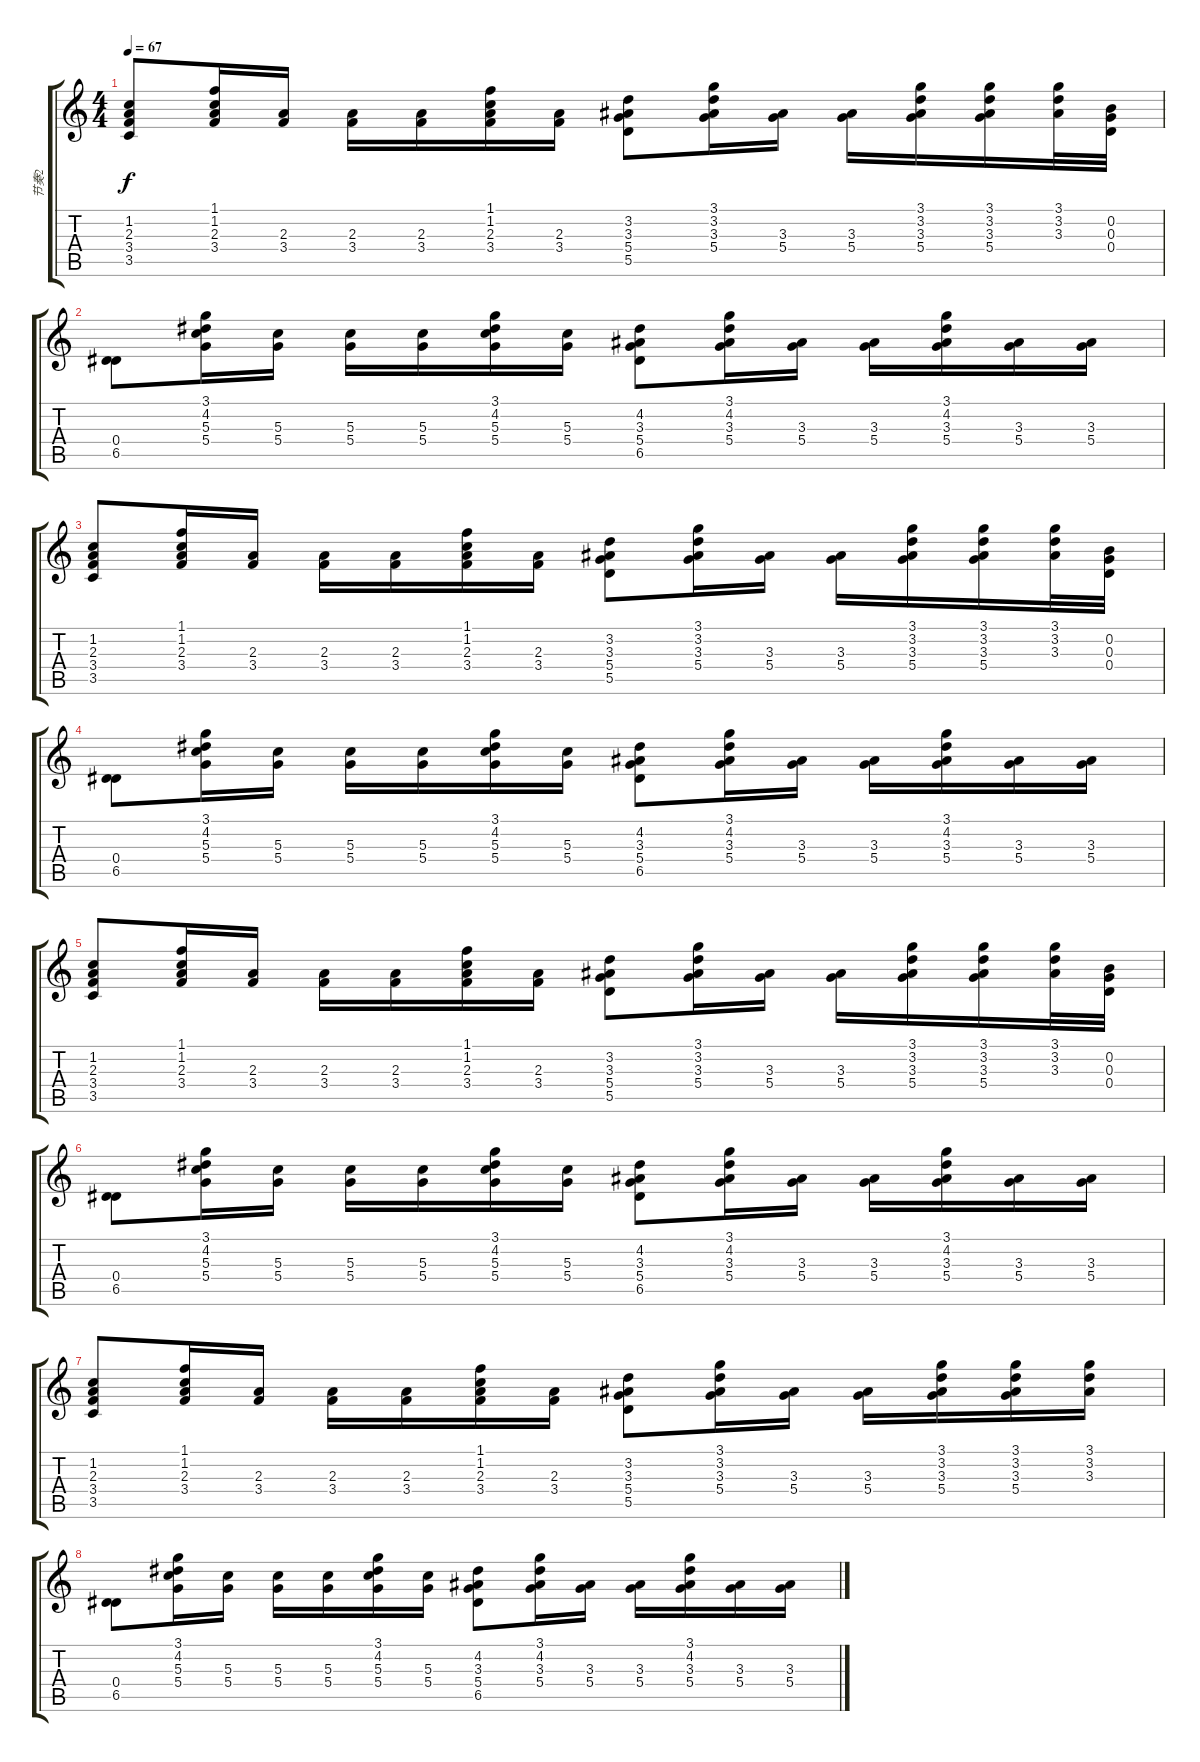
\track ("节奏2" "节奏2") {instrument acousticguitarsteel}
\staff {score tabs}
\tuning (E4 B3 G3 D3 A2 E2) {hide}
\ts (4 4)
\tempo 67
\clef g2
\ks c
(1.2 2.3 3.4 3.5).8{dy f} (1.1 1.2 2.3 3.4).16 (2.3 3.4).16 (2.3 3.4).16 (2.3 3.4).16 (1.1 1.2 2.3 3.4).16 (2.3 3.4).16 (3.2 3.3 5.4 5.5).8 (3.1 3.2 3.3 5.4).16 (3.3 5.4).16 (3.3 5.4).16 (3.1 3.2 3.3 5.4).16 (3.1 3.2 3.3 5.4).16 (3.1 3.2 3.3).32 (0.2 0.3 0.4).32 |
(0.4 6.5).8 (3.1 4.2 5.3 5.4).16 (5.3 5.4).16 (5.3 5.4).16 (5.3 5.4).16 (3.1 4.2 5.3 5.4).16 (5.3 5.4).16 (4.2 3.3 5.4 6.5).8 (3.1 4.2 3.3 5.4).16 (3.3 5.4).16 (3.3 5.4).16 (3.1 4.2 3.3 5.4).16 (3.3 5.4).16 (3.3 5.4).16 |
(1.2 2.3 3.4 3.5).8 (1.1 1.2 2.3 3.4).16 (2.3 3.4).16 (2.3 3.4).16 (2.3 3.4).16 (1.1 1.2 2.3 3.4).16 (2.3 3.4).16 (3.2 3.3 5.4 5.5).8 (3.1 3.2 3.3 5.4).16 (3.3 5.4).16 (3.3 5.4).16 (3.1 3.2 3.3 5.4).16 (3.1 3.2 3.3 5.4).16 (3.1 3.2 3.3).32 (0.2 0.3 0.4).32 |
(0.4 6.5).8 (3.1 4.2 5.3 5.4).16 (5.3 5.4).16 (5.3 5.4).16 (5.3 5.4).16 (3.1 4.2 5.3 5.4).16 (5.3 5.4).16 (4.2 3.3 5.4 6.5).8 (3.1 4.2 3.3 5.4).16 (3.3 5.4).16 (3.3 5.4).16 (3.1 4.2 3.3 5.4).16 (3.3 5.4).16 (3.3 5.4).16 |
(1.2 2.3 3.4 3.5).8 (1.1 1.2 2.3 3.4).16 (2.3 3.4).16 (2.3 3.4).16 (2.3 3.4).16 (1.1 1.2 2.3 3.4).16 (2.3 3.4).16 (3.2 3.3 5.4 5.5).8 (3.1 3.2 3.3 5.4).16 (3.3 5.4).16 (3.3 5.4).16 (3.1 3.2 3.3 5.4).16 (3.1 3.2 3.3 5.4).16 (3.1 3.2 3.3).32 (0.2 0.3 0.4).32 |
(0.4 6.5).8 (3.1 4.2 5.3 5.4).16 (5.3 5.4).16 (5.3 5.4).16 (5.3 5.4).16 (3.1 4.2 5.3 5.4).16 (5.3 5.4).16 (4.2 3.3 5.4 6.5).8 (3.1 4.2 3.3 5.4).16 (3.3 5.4).16 (3.3 5.4).16 (3.1 4.2 3.3 5.4).16 (3.3 5.4).16 (3.3 5.4).16 |
(1.2 2.3 3.4 3.5).8 (1.1 1.2 2.3 3.4).16 (2.3 3.4).16 (2.3 3.4).16 (2.3 3.4).16 (1.1 1.2 2.3 3.4).16 (2.3 3.4).16 (3.2 3.3 5.4 5.5).8 (3.1 3.2 3.3 5.4).16 (3.3 5.4).16 (3.3 5.4).16 (3.1 3.2 3.3 5.4).16 (3.1 3.2 3.3 5.4).16 (3.1 3.2 3.3).16 |
(0.4 6.5).8 (3.1 4.2 5.3 5.4).16 (5.3 5.4).16 (5.3 5.4).16 (5.3 5.4).16 (3.1 4.2 5.3 5.4).16 (5.3 5.4).16 (4.2 3.3 5.4 6.5).8 (3.1 4.2 3.3 5.4).16 (3.3 5.4).16 (3.3 5.4).16 (3.1 4.2 3.3 5.4).16 (3.3 5.4).16 (3.3 5.4).16
